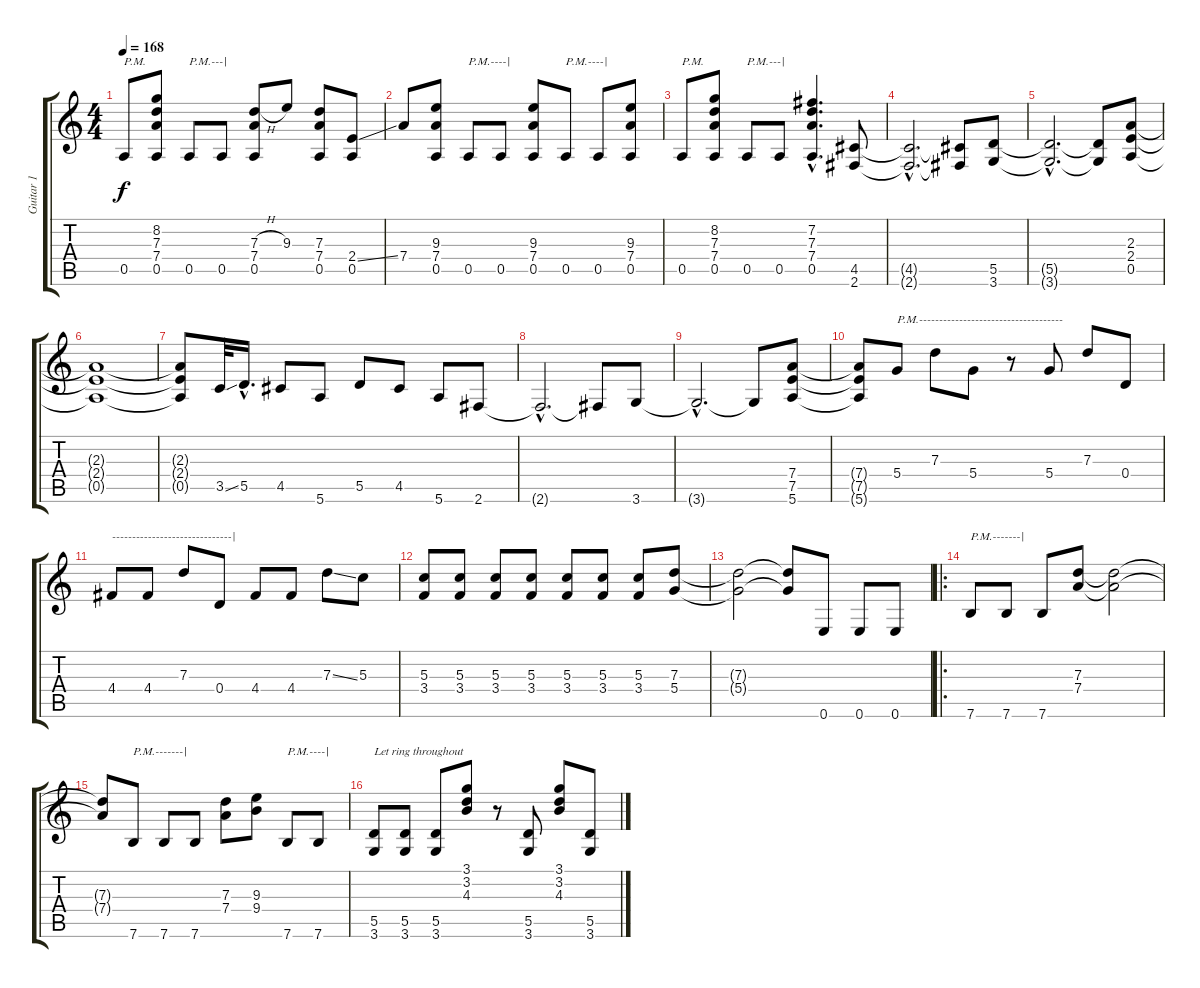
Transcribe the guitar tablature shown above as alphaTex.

\track ("Guitar 1" "Guitar 1") {instrument overdrivenguitar}
\staff {score tabs}
\tuning (E4 B3 G3 D3 A2 E2) {hide}
\ts (4 4)
\tempo 168
\clef g2
\ks c
0.5.8{txt "P.M." dy f} (8.2 7.3 7.4 0.5).8 0.5.8{txt "P.M.---|"} 0.5.8 (7.3{h} 7.4 0.5).8 9.3.8 (7.3 7.4 0.5).8 (2.4{ss} 0.5).8 |
7.4.8 (9.3 7.4 0.5).8 0.5.8{txt "P.M.----|"} 0.5.8 (9.3 7.4 0.5).8 0.5.8{txt "P.M.----|"} 0.5.8 (9.3 7.4 0.5).8 |
0.5.8{txt "P.M."} (8.2 7.3 7.4 0.5).8 0.5.8{txt "P.M.---|"} 0.5.8 (7.2{hac} 7.3{hac} 7.4{hac} 0.5{hac}).4{d} (4.5 2.6).8 |
(4.5{hac t} 2.6{hac t}).2{d} (4.5{t} 2.6{t}).8 (5.5 3.6).8 |
(5.5{hac t} 3.6{hac t}).2{d} (5.5{t} 3.6{t}).8 (2.3 2.4 0.5).8 |
(2.3{t} 2.4{t} 0.5{t}).1 |
(2.3{t} 2.4{t} 0.5{t}).8 3.5{ss}.32 5.5{hac}.16{d} 4.5.8 5.6.8 5.5.8 4.5.8 5.6.8 2.6.8 |
2.6{hac t}.2{d} 2.6{t}.8 3.6.8 |
3.6{hac t}.2{d} 3.6{t}.8 (7.4 7.5 5.6).8 |
(7.4{t} 7.5{t} 5.6{t}).8 5.4.8{txt "P.M.------------------------------------"} 7.3.8 5.4.8 r.8 5.4.8 7.3.8 0.4.8 |
4.4.8{txt "------------------------------|"} 4.4.8 7.3.8 0.4.8 4.4.8 4.4.8 7.3{ss}.8 5.3.8 |
(5.3 3.4).8 (5.3 3.4).8 (5.3 3.4).8 (5.3 3.4).8 (5.3 3.4).8 (5.3 3.4).8 (5.3 3.4).8 (7.3 5.4).8 |
(7.3{t} 5.4{t}).2 (7.3{t} 5.4{t}).8 0.6.8 0.6.8 0.6.8 |
\ro
7.6.8{txt "P.M.-------|"} 7.6.8 7.6.8 (7.3 7.4).8 (7.3{t} 7.4{t}).2 |
(7.3{t} 7.4{t}).8 7.6.8{txt "P.M.-------|"} 7.6.8 7.6.8 (7.3 7.4).8 (9.3 9.4).8 7.6.8{txt "P.M.----|"} 7.6.8 |
(5.5 3.6).8{txt "Let ring throughout"} (5.5 3.6).8 (5.5 3.6).8 (3.1 3.2 4.3).8 r.8 (5.5 3.6).8 (3.1 3.2 4.3).8 (5.5 3.6).8
